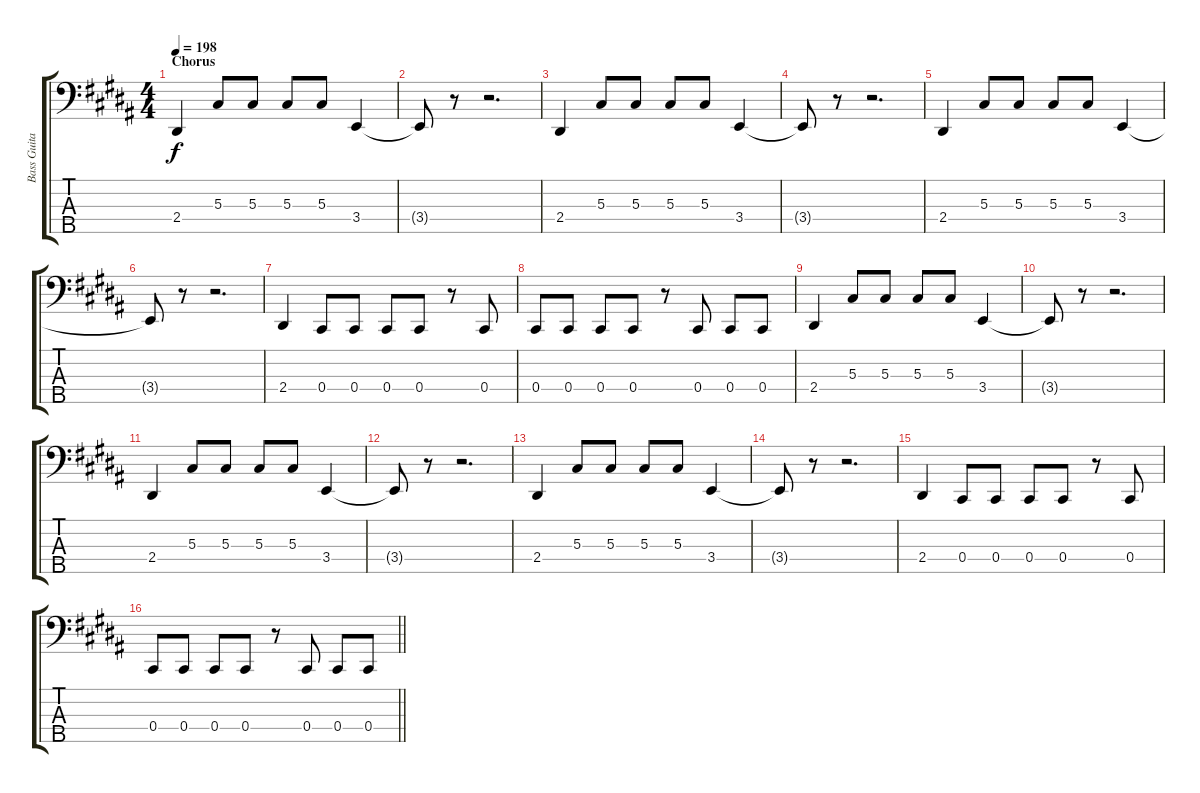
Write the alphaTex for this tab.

\track ("Bass Guitar" "Bass Guita") {instrument electricbasspick}
\staff {score tabs}
\tuning (Gb2 Db2 Ab1 Db1 Ab0) {hide}
\ts (4 4)
\section ("" "Chorus")
\tempo 198
\clef f4
\ks b
2.4.4{dy f} 5.3.8 5.3.8 5.3.8 5.3.8 3.4.4 |
3.4{t}.8 r.8 r.2{d} |
2.4.4 5.3.8 5.3.8 5.3.8 5.3.8 3.4.4 |
3.4{t}.8 r.8 r.2{d} |
2.4.4 5.3.8 5.3.8 5.3.8 5.3.8 3.4.4 |
3.4{t}.8 r.8 r.2{d} |
2.4.4 0.4.8 0.4.8 0.4.8 0.4.8 r.8 0.4.8 |
0.4.8 0.4.8 0.4.8 0.4.8 r.8 0.4.8 0.4.8 0.4.8 |
2.4.4 5.3.8 5.3.8 5.3.8 5.3.8 3.4.4 |
3.4{t}.8 r.8 r.2{d} |
2.4.4 5.3.8 5.3.8 5.3.8 5.3.8 3.4.4 |
3.4{t}.8 r.8 r.2{d} |
2.4.4 5.3.8 5.3.8 5.3.8 5.3.8 3.4.4 |
3.4{t}.8 r.8 r.2{d} |
2.4.4 0.4.8 0.4.8 0.4.8 0.4.8 r.8 0.4.8 |
\barLineRight lightlight
0.4.8 0.4.8 0.4.8 0.4.8 r.8 0.4.8 0.4.8 0.4.8
